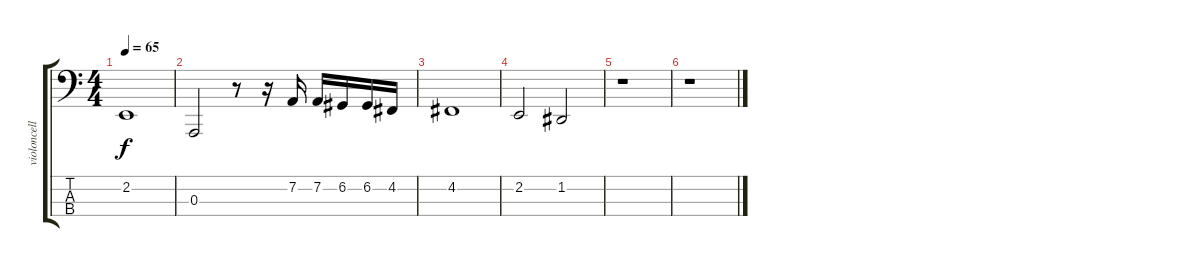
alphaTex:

\track ("violoncelle" "violoncell") {instrument cello}
\staff {score tabs}
\tuning (G2 D2 A1 E1) {hide}
\ts (4 4)
\tempo 65
\clef f4
\ks c
2.2.1{dy f} |
0.3.2 r.8 r.16 7.2.16 7.2.16 6.2.16 6.2.16 4.2.16 |
4.2.1 |
2.2.2 1.2.2 |
r.1 |
r.1
